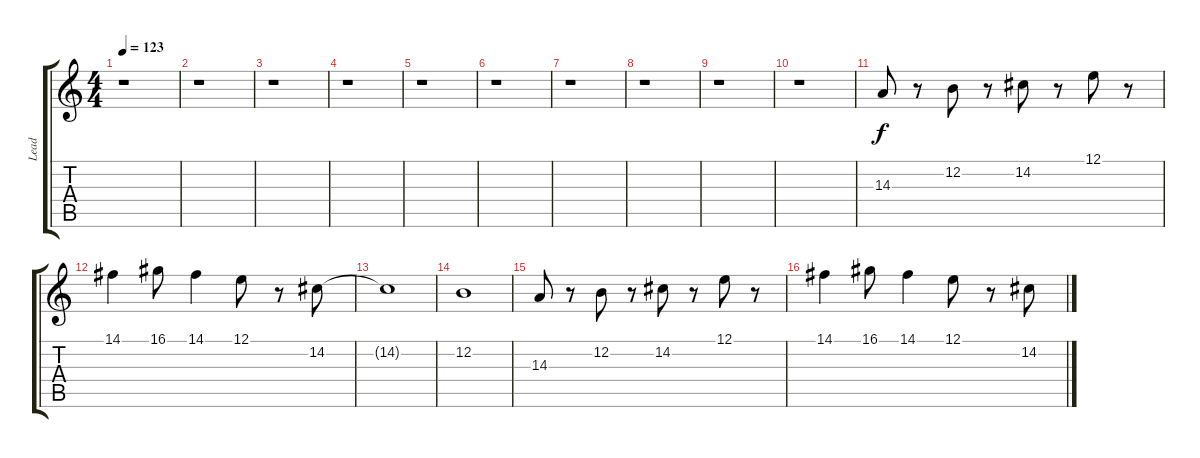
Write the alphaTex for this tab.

\track ("Lead" "Lead") {instrument lead8bassandlead}
\staff {score tabs}
\tuning (E4 B3 G3 D3 A2 E2) {hide}
\ts (4 4)
\tempo 123
\clef g2
\ks c
r.1{dy f} |
r.1 |
r.1 |
r.1 |
r.1 |
r.1 |
r.1 |
r.1 |
r.1 |
r.1 |
14.3.8 r.8 12.2.8 r.8 14.2.8 r.8 12.1.8 r.8 |
14.1.4 16.1.8 14.1.4 12.1.8 r.8 14.2.8 |
14.2{t}.1 |
12.2.1 |
14.3.8 r.8 12.2.8 r.8 14.2.8 r.8 12.1.8 r.8 |
14.1.4 16.1.8 14.1.4 12.1.8 r.8 14.2.8
